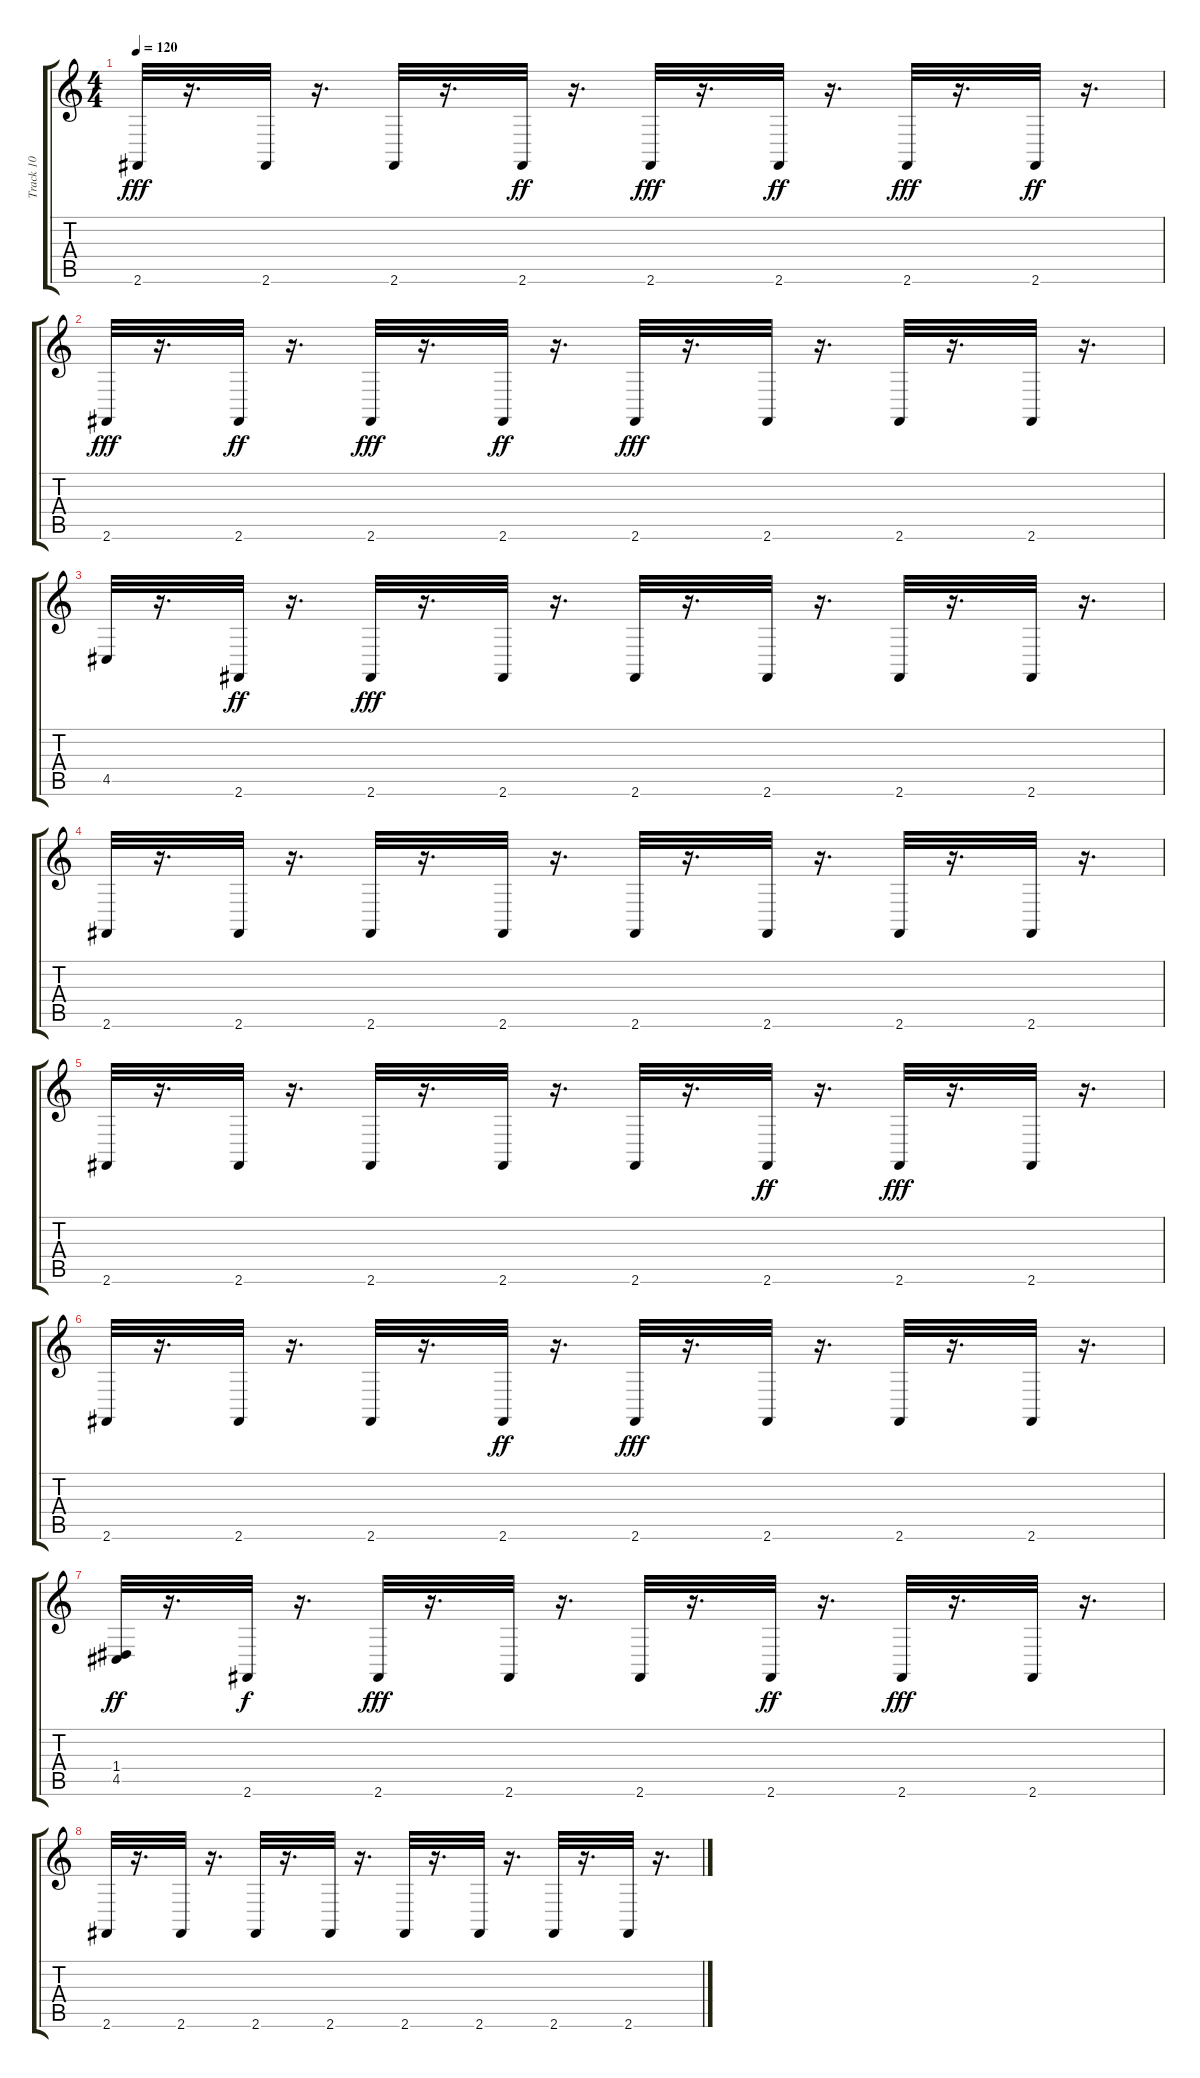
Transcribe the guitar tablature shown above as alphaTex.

\track ("Track 10" "Track 10") {instrument electricpiano1}
\staff {score tabs}
\tuning (E4 B3 G3 D3 A2 E2) {hide}
\ts (4 4)
\tempo 120
\clef g2
\ks c
2.6.32{dy fff} r.16{d} 2.6.32 r.16{d} 2.6.32 r.16{d} 2.6.32{dy ff} r.16{d} 2.6.32{dy fff} r.16{d} 2.6.32{dy ff} r.16{d} 2.6.32{dy fff} r.16{d} 2.6.32{dy ff} r.16{d} |
2.6.32{dy fff} r.16{d} 2.6.32{dy ff} r.16{d} 2.6.32{dy fff} r.16{d} 2.6.32{dy ff} r.16{d} 2.6.32{dy fff} r.16{d} 2.6.32 r.16{d} 2.6.32 r.16{d} 2.6.32 r.16{d} |
4.5.32 r.16{d} 2.6.32{dy ff} r.16{d} 2.6.32{dy fff} r.16{d} 2.6.32 r.16{d} 2.6.32 r.16{d} 2.6.32 r.16{d} 2.6.32 r.16{d} 2.6.32 r.16{d} |
2.6.32 r.16{d} 2.6.32 r.16{d} 2.6.32 r.16{d} 2.6.32 r.16{d} 2.6.32 r.16{d} 2.6.32 r.16{d} 2.6.32 r.16{d} 2.6.32 r.16{d} |
2.6.32 r.16{d} 2.6.32 r.16{d} 2.6.32 r.16{d} 2.6.32 r.16{d} 2.6.32 r.16{d} 2.6.32{dy ff} r.16{d} 2.6.32{dy fff} r.16{d} 2.6.32 r.16{d} |
2.6.32 r.16{d} 2.6.32 r.16{d} 2.6.32 r.16{d} 2.6.32{dy ff} r.16{d} 2.6.32{dy fff} r.16{d} 2.6.32 r.16{d} 2.6.32 r.16{d} 2.6.32 r.16{d} |
(1.4 4.5).32{dy ff} r.16{d} 2.6.32{dy f} r.16{d} 2.6.32{dy fff} r.16{d} 2.6.32 r.16{d} 2.6.32 r.16{d} 2.6.32{dy ff} r.16{d} 2.6.32{dy fff} r.16{d} 2.6.32 r.16{d} |
2.6.32 r.16{d} 2.6.32 r.16{d} 2.6.32 r.16{d} 2.6.32 r.16{d} 2.6.32 r.16{d} 2.6.32 r.16{d} 2.6.32 r.16{d} 2.6.32 r.16{d}
